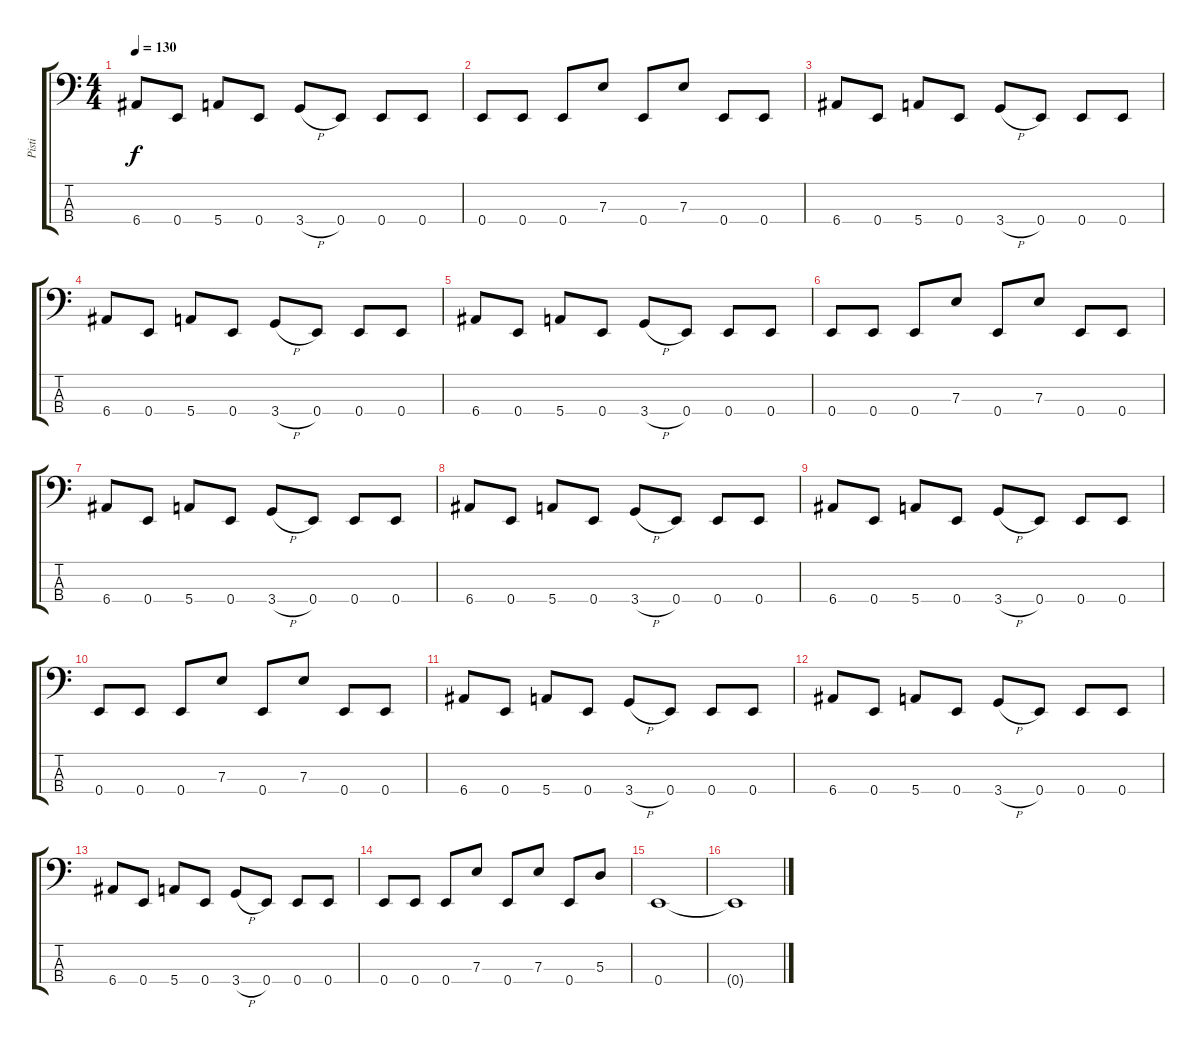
\track ("Pisti" "Pisti") {instrument electricbassfinger}
\staff {score tabs}
\tuning (G2 D2 A1 E1) {hide}
\ts (4 4)
\tempo 130
\clef f4
\ks c
6.4.8{dy f} 0.4.8 5.4.8 0.4.8 3.4{h}.8 0.4.8 0.4.8 0.4.8 |
0.4.8 0.4.8 0.4.8 7.3.8 0.4.8 7.3.8 0.4.8 0.4.8 |
6.4.8 0.4.8 5.4.8 0.4.8 3.4{h}.8 0.4.8 0.4.8 0.4.8 |
6.4.8 0.4.8 5.4.8 0.4.8 3.4{h}.8 0.4.8 0.4.8 0.4.8 |
6.4.8 0.4.8 5.4.8 0.4.8 3.4{h}.8 0.4.8 0.4.8 0.4.8 |
0.4.8 0.4.8 0.4.8 7.3.8 0.4.8 7.3.8 0.4.8 0.4.8 |
6.4.8 0.4.8 5.4.8 0.4.8 3.4{h}.8 0.4.8 0.4.8 0.4.8 |
6.4.8 0.4.8 5.4.8 0.4.8 3.4{h}.8 0.4.8 0.4.8 0.4.8 |
6.4.8 0.4.8 5.4.8 0.4.8 3.4{h}.8 0.4.8 0.4.8 0.4.8 |
0.4.8 0.4.8 0.4.8 7.3.8 0.4.8 7.3.8 0.4.8 0.4.8 |
6.4.8 0.4.8 5.4.8 0.4.8 3.4{h}.8 0.4.8 0.4.8 0.4.8 |
6.4.8 0.4.8 5.4.8 0.4.8 3.4{h}.8 0.4.8 0.4.8 0.4.8 |
6.4.8 0.4.8 5.4.8 0.4.8 3.4{h}.8 0.4.8 0.4.8 0.4.8 |
0.4.8 0.4.8 0.4.8 7.3.8 0.4.8 7.3.8 0.4.8 5.3.8 |
0.4.1 |
0.4{t}.1
